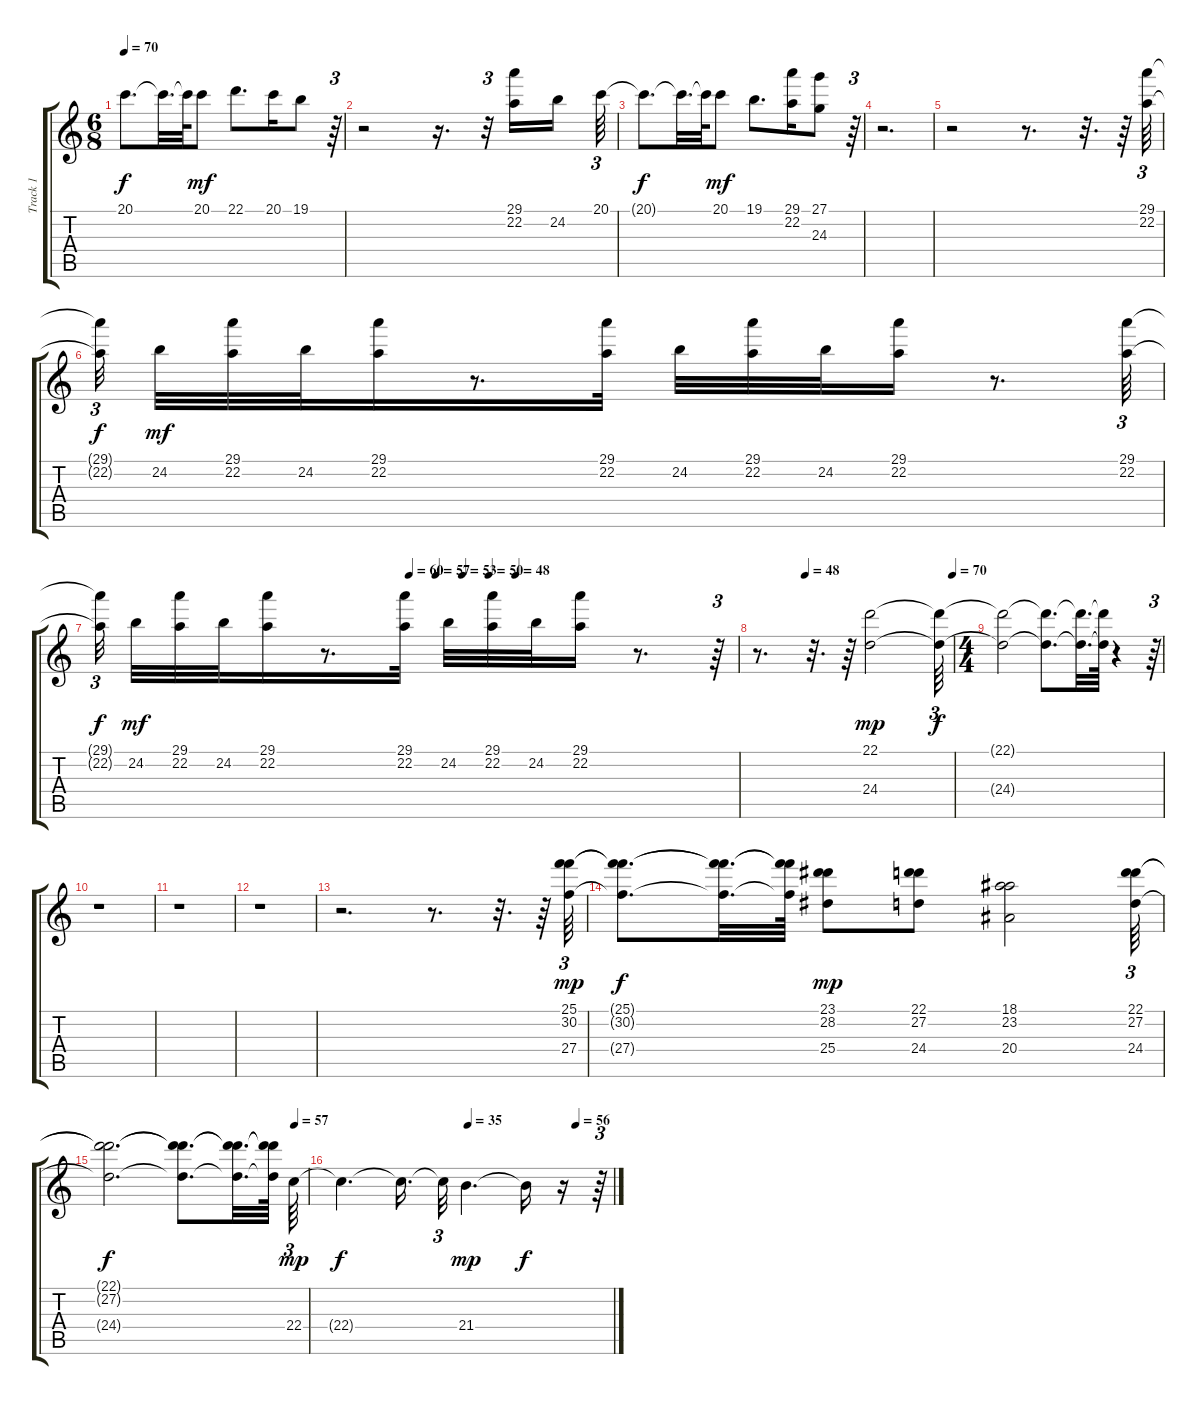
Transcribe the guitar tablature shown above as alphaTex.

\track ("Track 1" "Track 1") {instrument flute}
\staff {score tabs}
\tuning (E4 B3 G3 D3 A2 E2) {hide}
\ts (6 8)
\tempo 70
\clef g2
\ks c
20.1{t}.8{d dy f} 20.1{t}.32{d} 20.1{t}.64 20.1.8{dy mf} 22.1.8{d} 20.1.16 19.1.8 r.64{tu (3 2)} |
r.2 r.16{d} r.32{tu (3 2)} (29.1 22.2).16 24.2.16{beam splitsecondary} 20.1.64{tu (3 2)} |
20.1{t}.8{d dy f} 20.1{t}.32{d} 20.1{t}.64 20.1.8{dy mf} 19.1.8{d} (29.1 22.2).16 (27.1 24.3).8 r.64{tu (3 2)} |
r.2{d} |
r.2 r.8{d} r.32{d} r.64 (29.1 22.2).64{tu (3 2)} |
(29.1{t} 22.2{t}).32{tu (3 2) dy f beam splitsecondary} 24.2.32{dy mf} (29.1 22.2).32 24.2.32 (29.1 22.2).16 r.8{d} (29.1 22.2).32 24.2.32 (29.1 22.2).32 24.2.32 (29.1 22.2).16 r.8{d} (29.1 22.2).64{tu (3 2)} |
\tempo (60 0.4861111111111111)
\tempo (57 0.5277777777777778)
\tempo (53 0.5694444444444444)
\tempo (50 0.6111111111111112)
\tempo (48 0.6527777777777778)
(29.1{t} 22.2{t}).32{tu (3 2) dy f beam splitsecondary} 24.2.32{dy mf} (29.1 22.2).32 24.2.32 (29.1 22.2).16 r.8{d} (29.1 22.2).32 24.2.32 (29.1 22.2).32 24.2.32 (29.1 22.2).16 r.8{d} r.64{tu (3 2)} |
\tempo (48 0.25)
\tempo (70 1)
r.8{d} r.32{d} r.64 (22.1 24.4).2{dy mp} (22.1{t} 24.4{t}).64{tu (3 2) dy f} |
\ts (4 4)
(22.1{t} 24.4{t}).2 (22.1{t} 24.4{t}).8{d} (22.1{t} 24.4{t}).32{d} (22.1{t} 24.4{t}).64 r.4 r.64{tu (3 2)} |
r.1 |
r.1 |
r.1 |
r.2{d} r.8{d} r.32{d} r.64 (25.1 30.2 27.4).64{tu (3 2) dy mp} |
(25.1{t} 30.2{t} 27.4{t}).8{d dy f} (25.1{t} 30.2{t} 27.4{t}).32{d} (25.1{t} 30.2{t} 27.4{t}).64 (23.1 28.2 25.4).8{dy mp} (22.1 27.2 24.4).8 (18.1 23.2 20.4).2 (22.1 27.2 24.4).64{tu (3 2)} |
\tempo (57 0.9375)
(22.1{t} 27.2{t} 24.4{t}).2{d dy f} (22.1{t} 27.2{t} 24.4{t}).8{d} (22.1{t} 27.2{t} 24.4{t}).32{d} (22.1{t} 27.2{t} 24.4{t}).64 22.4.64{tu (3 2) dy mp} |
\tempo (35 0.46875)
\tempo (56 0.8645833333333334)
22.4{t}.4{d dy f} 22.4{t}.16{d} 22.4{t}.32{tu (3 2)} 21.4.4{d dy mp} 21.4{t}.16{dy f} r.16 r.64{tu (3 2)}
